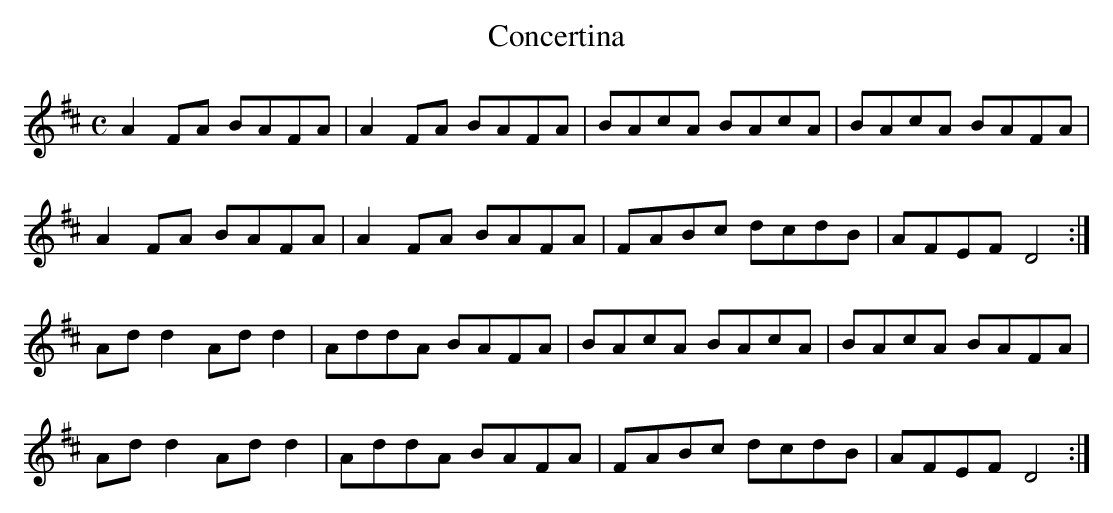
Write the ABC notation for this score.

X:1
T:Concertina
M:C
L:1/8
K:D Major
A2FA BAFA|A2FA BAFA|BAcA BAcA|BAcA BAFA|!
A2FA BAFA|A2FA BAFA|FABc dcdB|AFEF D4:|!
Add2 Add2|AddA BAFA|BAcA BAcA|BAcA BAFA|!
Add2 Add2|AddA BAFA|FABc dcdB|AFEF D4:|!
